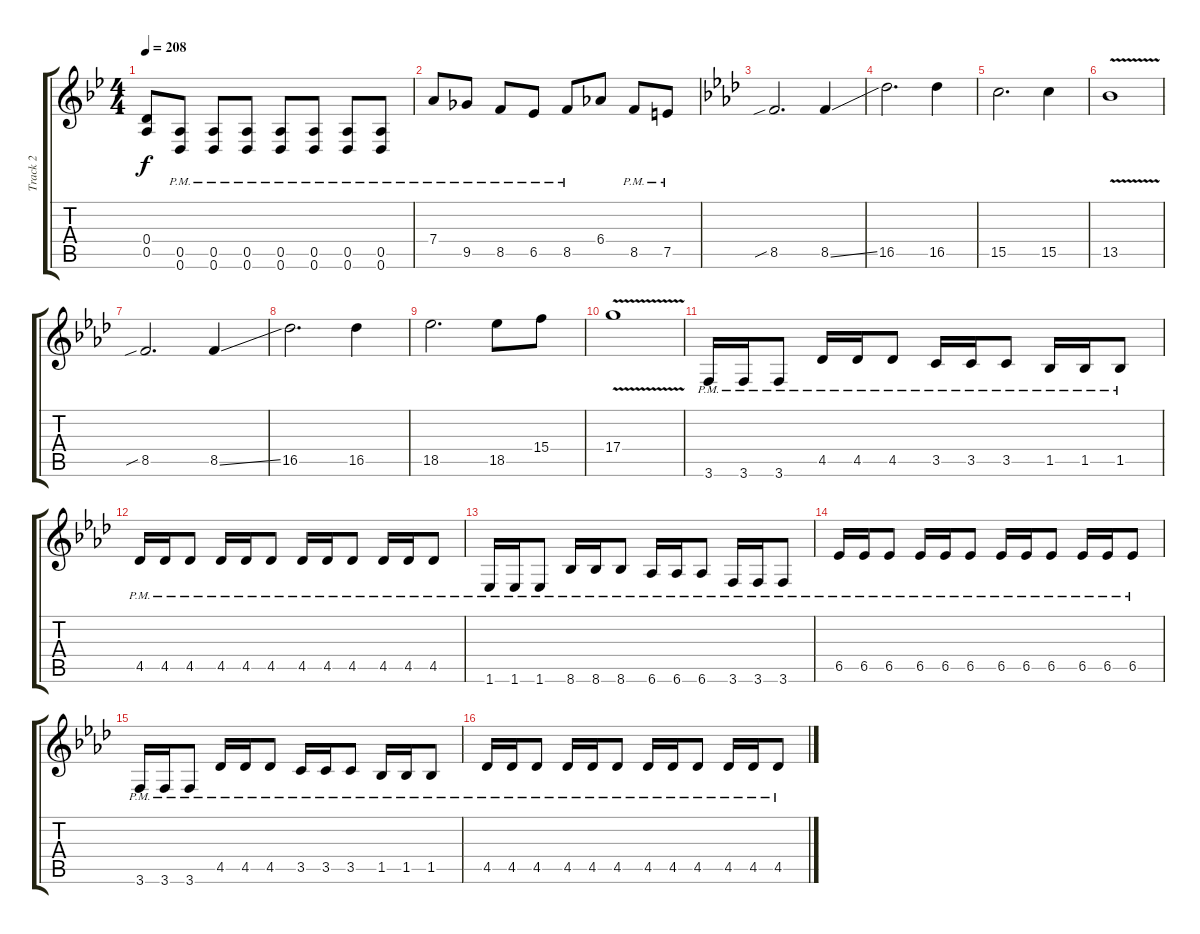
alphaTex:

\track ("Track 2" "Track 2") {instrument distortionguitar}
\staff {score tabs}
\tuning (E4 B3 G3 D3 A2 D2) {hide}
\ts (4 4)
\tempo 208
\clef g2
\ks bb
(0.4 0.5).8{dy f} (0.5{pm} 0.6{pm}).8 (0.5{pm} 0.6{pm}).8 (0.5{pm} 0.6{pm}).8 (0.5{pm} 0.6{pm}).8 (0.5{pm} 0.6{pm}).8 (0.5{pm} 0.6{pm}).8 (0.5{pm} 0.6{pm}).8 |
7.4{pm}.8 9.5{pm}.8 8.5{pm}.8 6.5{pm}.8 8.5{pm}.8 6.4.8 8.5{pm}.8 7.5{pm}.8 |
\ks ab
8.5{sib}.2{d} 8.5{ss}.4 |
16.5.2{d} 16.5.4 |
15.5.2{d} 15.5.4 |
13.5{v}.1 |
8.5{sib}.2{d} 8.5{ss}.4 |
16.5.2{d} 16.5.4 |
18.5.2{d} 18.5.8 15.4.8 |
17.4{v}.1 |
3.6{pm}.16 3.6{pm}.16 3.6{pm}.8 4.5{pm}.16 4.5{pm}.16 4.5{pm}.8 3.5{pm}.16 3.5{pm}.16 3.5{pm}.8 1.5{pm}.16 1.5{pm}.16 1.5{pm}.8 |
4.5{pm}.16 4.5{pm}.16 4.5{pm}.8 4.5{pm}.16 4.5{pm}.16 4.5{pm}.8 4.5{pm}.16 4.5{pm}.16 4.5{pm}.8 4.5{pm}.16 4.5{pm}.16 4.5{pm}.8 |
1.6{pm}.16 1.6{pm}.16 1.6{pm}.8 8.6{pm}.16 8.6{pm}.16 8.6{pm}.8 6.6{pm}.16 6.6{pm}.16 6.6{pm}.8 3.6{pm}.16 3.6{pm}.16 3.6{pm}.8 |
6.5{pm}.16 6.5{pm}.16 6.5{pm}.8 6.5{pm}.16 6.5{pm}.16 6.5{pm}.8 6.5{pm}.16 6.5{pm}.16 6.5{pm}.8 6.5{pm}.16 6.5{pm}.16 6.5{pm}.8 |
3.6{pm}.16 3.6{pm}.16 3.6{pm}.8 4.5{pm}.16 4.5{pm}.16 4.5{pm}.8 3.5{pm}.16 3.5{pm}.16 3.5{pm}.8 1.5{pm}.16 1.5{pm}.16 1.5{pm}.8 |
4.5{pm}.16 4.5{pm}.16 4.5{pm}.8 4.5{pm}.16 4.5{pm}.16 4.5{pm}.8 4.5{pm}.16 4.5{pm}.16 4.5{pm}.8 4.5{pm}.16 4.5{pm}.16 4.5{pm}.8
